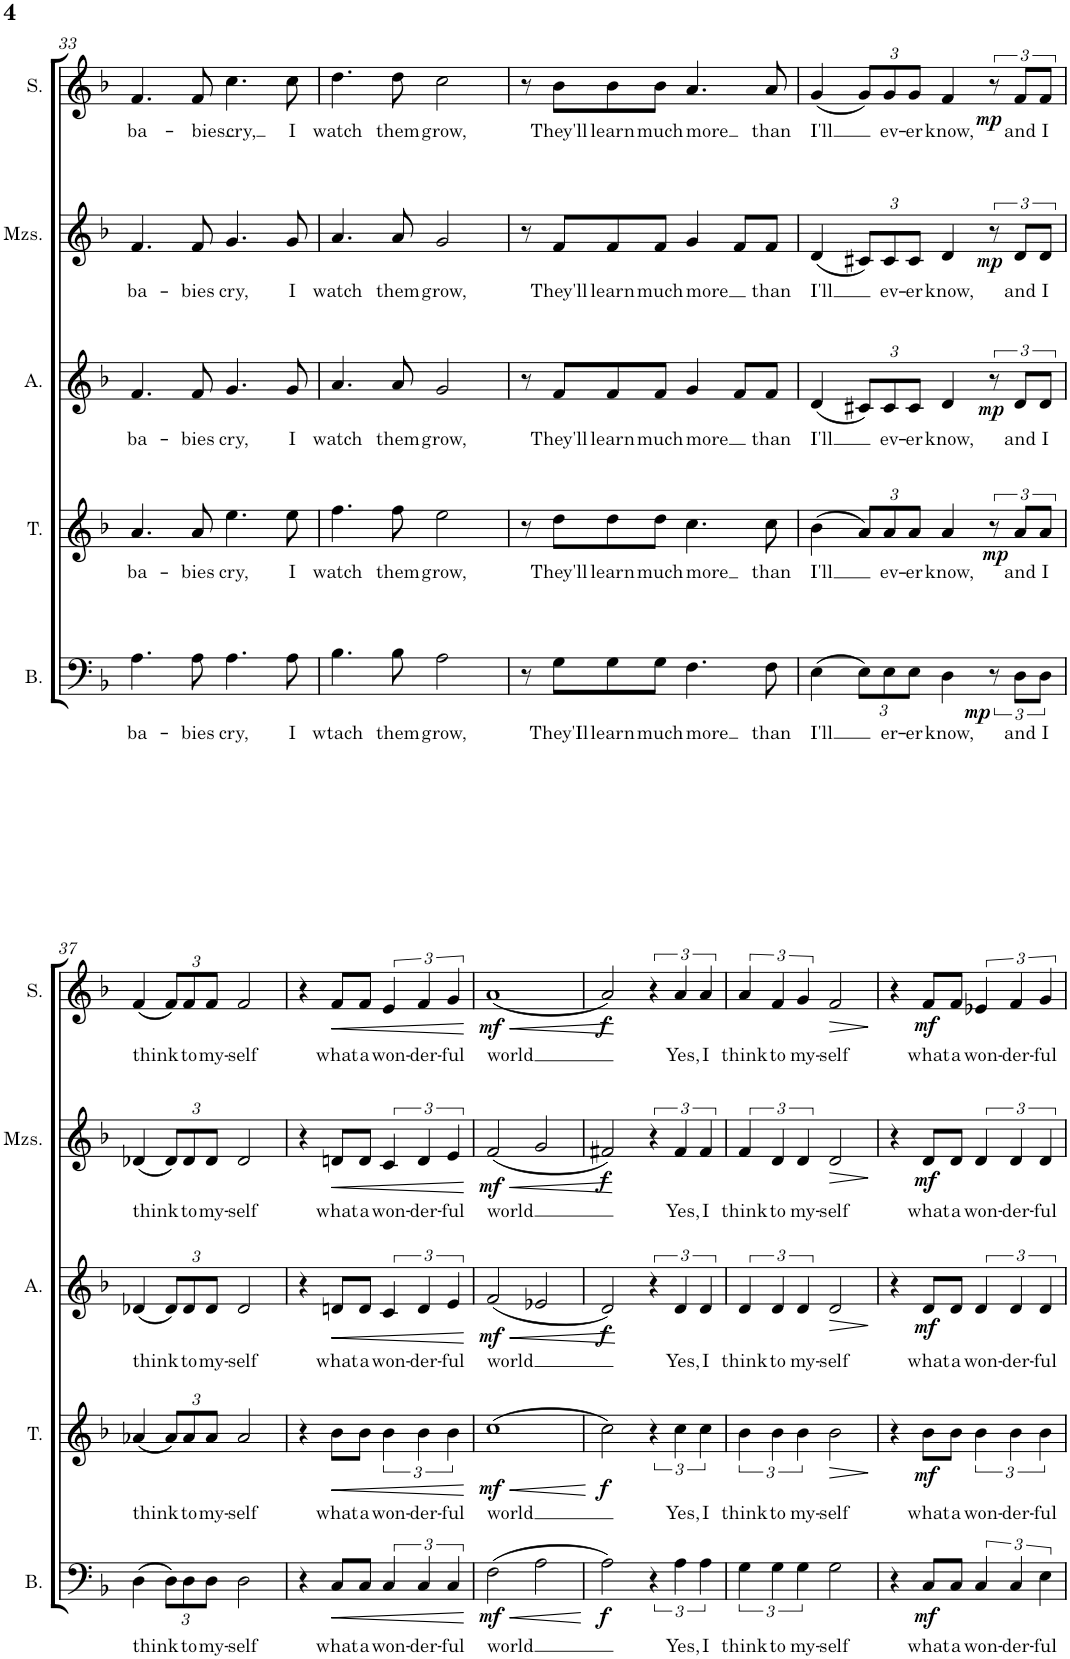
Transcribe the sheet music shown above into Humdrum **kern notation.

**kern	**text	**dynam	**kern	**text	**dynam	**kern	**text	**dynam	**kern	**text	**dynam	**kern	**text	**dynam
*part5	*part5	*part5	*part4	*part4	*part4	*part3	*part3	*part3	*part2	*part2	*part2	*part1	*part1	*part1
*staff5	*staff5	*staff5	*staff4	*staff4	*staff4	*staff3	*staff3	*staff3	*staff2	*staff2	*staff2	*staff1	*staff1	*staff1
*I"Bass	*	*	*I"Ténor	*	*	*I"Alto	*	*	*I"Mezzo-soprano	*	*	*I"Soprano	*	*
*I'B.	*	*	*I'T.	*	*	*I'A.	*	*	*I'Mzs.	*	*	*I'S.	*	*
!!LO:PB:g=z
*clefF4	*	*	*clefG2	*	*	*clefG2	*	*	*clefG2	*	*	*clefG2	*	*
*k[b-]	*	*	*k[b-]	*	*	*k[b-]	*	*	*k[b-]	*	*	*k[b-]	*	*
*M4/4	*	*	*M4/4	*	*	*M4/4	*	*	*M4/4	*	*	*M4/4	*	*
=33	=33	=33	=33	=33	=33	=33	=33	=33	=33	=33	=33	=33	=33	=33
!	!LO:LY:b	!	!	!LO:LY:b	!	!	!LO:LY:b	!	!	!LO:LY:b	!	!	!LO:LY:b	!
4.A\	ba-	.	4.a/	ba-	.	4.f/	ba-	.	4.f/	ba-	.	4.f/	ba-	.
!	!LO:LY:b	!	!	!LO:LY:b	!	!	!LO:LY:b	!	!	!LO:LY:b	!	!	!LO:LY:b	!
8A\	-bies	.	8a/	-bies	.	8f/	-bies	.	8f/	-bies	.	8f/	-bies	.
!	!LO:LY:b	!	!	!LO:LY:b	!	!	!LO:LY:b	!	!	!LO:LY:b	!	!	!LO:LY:b	!
4.A\	cry,	.	4.ee\	cry,	.	4.g/	cry,	.	4.g/	cry,	.	4.cc\	cry,	.
!	!LO:LY:b	!	!	!LO:LY:b	!	!	!LO:LY:b	!	!	!LO:LY:b	!	!	!LO:LY:b	!
8A\	I	.	8ee\	I	.	8g/	I	.	8g/	I	.	8cc\	I	.
=34	=34	=34	=34	=34	=34	=34	=34	=34	=34	=34	=34	=34	=34	=34
!	!LO:LY:b	!	!	!LO:LY:b	!	!	!LO:LY:b	!	!	!LO:LY:b	!	!	!LO:LY:b	!
4.B-\	wtach	.	4.ff\	watch	.	4.a/	watch	.	4.a/	watch	.	4.dd\	watch	.
!	!LO:LY:b	!	!	!LO:LY:b	!	!	!LO:LY:b	!	!	!LO:LY:b	!	!	!LO:LY:b	!
8B-\	them	.	8ff\	them	.	8a/	them	.	8a/	them	.	8dd\	them	.
!	!LO:LY:b	!	!	!LO:LY:b	!	!	!LO:LY:b	!	!	!LO:LY:b	!	!	!LO:LY:b	!
2A\	grow,	.	2ee\	grow,	.	2g/	grow,	.	2g/	grow,	.	2cc\	grow,	.
=35	=35	=35	=35	=35	=35	=35	=35	=35	=35	=35	=35	=35	=35	=35
8r	.	.	8r	.	.	8r	.	.	8r	.	.	8r	.	.
!	!LO:LY:b	!	!	!LO:LY:b	!	!	!LO:LY:b	!	!	!LO:LY:b	!	!	!LO:LY:b	!
8G\L	They'Il	.	8dd\L	They'll	.	8f/L	They'll	.	8f/L	They'll	.	8b-\L	They'll	.
!	!LO:LY:b	!	!	!LO:LY:b	!	!	!LO:LY:b	!	!	!LO:LY:b	!	!	!LO:LY:b	!
8G\	learn	.	8dd\	learn	.	8f/	learn	.	8f/	learn	.	8b-\	learn	.
!	!LO:LY:b	!	!	!LO:LY:b	!	!	!LO:LY:b	!	!	!LO:LY:b	!	!	!LO:LY:b	!
8G\J	much	.	8dd\J	much	.	8f/J	much	.	8f/J	much	.	8b-\J	much	.
!	!LO:LY:b	!	!	!LO:LY:b	!	!	!LO:LY:b	!	!	!LO:LY:b	!	!	!LO:LY:b	!
4.F\	more	.	4.cc\	more	.	4g/	more	.	4g/	more	.	4.a/	more	.
.	.	.	.	.	.	8f/L	.	.	8f/L	.	.	.	.	.
!	!LO:LY:b	!	!	!LO:LY:b	!	!	!LO:LY:b	!	!	!LO:LY:b	!	!	!LO:LY:b	!
8F\	than	.	8cc\	than	.	8f/J	than	.	8f/J	than	.	8a/	than	.
=36	=36	=36	=36	=36	=36	=36	=36	=36	=36	=36	=36	=36	=36	=36
!	!LO:LY:b	!	!	!LO:LY:b	!	!	!LO:LY:b	!	!	!LO:LY:b	!	!	!LO:LY:b	!
(4E\	I'll	.	(4b-\	I'll	.	(4d/	I'll	.	(4d/	I'll	.	(4g/	I'll	.
*Xbrackettup	*	*	*Xbrackettup	*	*	*Xbrackettup	*	*	*Xbrackettup	*	*	*Xbrackettup	*	*
12E\L)	.	.	12a/L)	.	.	12c#X/L)	.	.	12c#X/L)	.	.	12g/L)	.	.
!	!LO:LY:b	!	!	!LO:LY:b	!	!	!LO:LY:b	!	!	!LO:LY:b	!	!	!LO:LY:b	!
12E\	er-	.	12a/	ev-	.	12c#/	ev-	.	12c#/	ev-	.	12g/	ev-	.
!	!LO:LY:b	!	!	!LO:LY:b	!	!	!LO:LY:b	!	!	!LO:LY:b	!	!	!LO:LY:b	!
12E\J	-er	.	12a/J	-er	.	12c#/J	-er	.	12c#/J	-er	.	12g/J	-er	.
!	!LO:LY:b	!	!	!LO:LY:b	!	!	!LO:LY:b	!	!	!LO:LY:b	!	!	!LO:LY:b	!
4D\	know,	.	4a/	know,	.	4d/	know,	.	4d/	know,	.	4f/	know,	.
*brackettup	*	*	*brackettup	*	*	*brackettup	*	*	*brackettup	*	*	*brackettup	*	*
!	!	!LO:DY:b	!	!	!	!	!	!	!	!	!	!	!	!LO:DY:b
12r	.	mp	12r	.	.	12r	.	.	12r	.	.	12r	.	mp
!	!LO:LY:b	!	!	!LO:LY:b	!LO:DY:b	!	!LO:LY:b	!LO:DY:b	!	!LO:LY:b	!LO:DY:b	!	!LO:LY:b	!
12D\L	and	.	12a/L	and	mp	12d/L	and	mp	12d/L	and	mp	12f/L	and	.
!	!LO:LY:b	!	!	!LO:LY:b	!	!	!LO:LY:b	!	!	!LO:LY:b	!	!	!LO:LY:b	!
12D\J	I	.	12a/J	I	.	12d/J	I	.	12d/J	I	.	12f/J	I	.
!!LO:LB:g=z
=37	=37	=37	=37	=37	=37	=37	=37	=37	=37	=37	=37	=37	=37	=37
!	!LO:LY:b	!	!	!LO:LY:b	!	!	!LO:LY:b	!	!	!LO:LY:b	!	!	!LO:LY:b	!
(4D\	think	.	(4a-X/	think	.	(4d-X/	think	.	(4d-X/	think	.	(4f/	think	.
*Xbrackettup	*	*	*Xbrackettup	*	*	*Xbrackettup	*	*	*Xbrackettup	*	*	*Xbrackettup	*	*
12D\L)	.	.	12a-/L)	.	.	12d-/L)	.	.	12d-/L)	.	.	12f/L)	.	.
!	!LO:LY:b	!	!	!LO:LY:b	!	!	!LO:LY:b	!	!	!LO:LY:b	!	!	!LO:LY:b	!
12D\	to	.	12a-/	to	.	12d-/	to	.	12d-/	to	.	12f/	to	.
!	!LO:LY:b	!	!	!LO:LY:b	!	!	!LO:LY:b	!	!	!LO:LY:b	!	!	!LO:LY:b	!
12D\J	my-	.	12a-/J	my-	.	12d-/J	my-	.	12d-/J	my-	.	12f/J	my-	.
!	!LO:LY:b	!	!	!LO:LY:b	!	!	!LO:LY:b	!	!	!LO:LY:b	!	!	!LO:LY:b	!
2D\	-self	.	2a-/	-self	.	2d-/	-self	.	2d-/	-self	.	2f/	-self	.
=38	=38	=38	=38	=38	=38	=38	=38	=38	=38	=38	=38	=38	=38	=38
4r	.	.	4r	.	.	4r	.	.	4r	.	.	4r	.	.
!	!LO:LY:b	!LO:HP:b	!	!LO:LY:b	!LO:HP:b	!	!LO:LY:b	!LO:HP:b	!	!LO:LY:b	!LO:HP:b	!	!LO:LY:b	!LO:HP:b
8C/L	what	<	8b-\L	what	<	8dn/L	what	<	8dn/L	what	<	8f/L	what	<
!	!LO:LY:b	!	!	!LO:LY:b	!	!	!LO:LY:b	!	!	!LO:LY:b	!	!	!LO:LY:b	!
8C/J	a	.	8b-\J	a	.	8d/J	a	.	8d/J	a	.	8f/J	a	.
*brackettup	*	*	*	*	*	*	*	*	*	*	*	*	*	*
!	!LO:LY:b	!	!	!	!	!	!	!	!	!	!	!	!	!
*	*	*	*brackettup	*	*	*	*	*	*	*	*	*	*	*
!	!	!	!	!LO:LY:b	!	!	!	!	!	!	!	!	!	!
*	*	*	*	*	*	*brackettup	*	*	*	*	*	*	*	*
!	!	!	!	!	!	!	!LO:LY:b	!	!	!	!	!	!	!
*	*	*	*	*	*	*	*	*	*brackettup	*	*	*	*	*
!	!	!	!	!	!	!	!	!	!	!LO:LY:b	!	!	!	!
*	*	*	*	*	*	*	*	*	*	*	*	*brackettup	*	*
!	!	!	!	!	!	!	!	!	!	!	!	!	!LO:LY:b	!
6C/	won-	.	6b-\	won-	.	6c/	won-	.	6c/	won-	.	6e/	won-	.
!	!LO:LY:b	!	!	!LO:LY:b	!	!	!LO:LY:b	!	!	!LO:LY:b	!	!	!LO:LY:b	!
6C/	-der-	.	6b-\	-der-	.	6d/	-der-	.	6d/	-der-	.	6f/	-der-	.
!	!LO:LY:b	!	!	!LO:LY:b	!	!	!LO:LY:b	!	!	!LO:LY:b	!	!	!LO:LY:b	!
6C/	-ful	.	6b-\	-ful	.	6e/	-ful	.	6e/	-ful	.	6g/	-ful	.
.	.	[	.	.	[	.	.	[	.	.	[	.	.	[
=39	=39	=39	=39	=39	=39	=39	=39	=39	=39	=39	=39	=39	=39	=39
!	!LO:LY:b	!LO:HP:b	!	!LO:LY:b	!LO:HP:b	!	!LO:LY:b	!LO:HP:b	!	!LO:LY:b	!LO:HP:b	!	!LO:LY:b	!LO:HP:b
!	!	!LO:DY:n=1:b	!	!	!LO:DY:n=1:b	!	!	!LO:DY:n=1:b	!	!	!LO:DY:n=1:b	!	!	!LO:DY:n=1:b
(2F\	world	< mf	(1cc	world	< mf	(2f/	world	< mf	(2f/	world	< mf	(1a	world	< mf
2A\	.	.	.	.	.	2e-X/	.	.	2g/	.	.	.	.	.
.	.	[	.	.	[	.	.	.	.	.	.	.	.	.
=40	=40	=40	=40	=40	=40	=40	=40	=40	=40	=40	=40	=40	=40	=40
!	!	!LO:DY:b	!	!	!LO:DY:b	!	!	!LO:DY:b	!	!	!LO:DY:b	!	!	!LO:DY:b
2A\)	.	f	2cc\)	.	f	2d/)	.	f	2f#X/)	.	f	2a/)	.	f
6r	.	.	6r	.	.	6r	.	[	6r	.	[	6r	.	[
!	!LO:LY:b	!	!	!LO:LY:b	!	!	!LO:LY:b	!	!	!LO:LY:b	!	!	!LO:LY:b	!
6A\	Yes,	.	6cc\	Yes,	.	6d/	Yes,	.	6f#/	Yes,	.	6a/	Yes,	.
!	!LO:LY:b	!	!	!LO:LY:b	!	!	!LO:LY:b	!	!	!LO:LY:b	!	!	!LO:LY:b	!
6A\	I	.	6cc\	I	.	6d/	I	.	6f#/	I	.	6a/	I	.
=41	=41	=41	=41	=41	=41	=41	=41	=41	=41	=41	=41	=41	=41	=41
!	!LO:LY:b	!	!	!LO:LY:b	!	!	!LO:LY:b	!	!	!LO:LY:b	!	!	!LO:LY:b	!
6G\	think	.	6b-\	think	.	6d/	think	.	6f/	think	.	6a/	think	.
!	!LO:LY:b	!	!	!LO:LY:b	!	!	!LO:LY:b	!	!	!LO:LY:b	!	!	!LO:LY:b	!
6G\	to	.	6b-\	to	.	6d/	to	.	6d/	to	.	6f/	to	.
!	!LO:LY:b	!	!	!LO:LY:b	!	!	!LO:LY:b	!	!	!LO:LY:b	!	!	!LO:LY:b	!
6G\	my-	.	6b-\	my-	.	6d/	my-	.	6d/	my-	.	6g/	my-	.
!	!LO:LY:b	!	!	!LO:LY:b	!LO:HP:b	!	!LO:LY:b	!LO:HP:b	!	!LO:LY:b	!LO:HP:b	!	!LO:LY:b	!LO:HP:b
2G\	-self	.	2b-\	-self	>	2d/	-self	>	2d/	-self	>	2f/	-self	>
.	.	.	.	.	]	.	.	]	.	.	]	.	.	]
=42	=42	=42	=42	=42	=42	=42	=42	=42	=42	=42	=42	=42	=42	=42
4r	.	.	4r	.	.	4r	.	.	4r	.	.	4r	.	.
!	!LO:LY:b	!LO:DY:b	!	!LO:LY:b	!LO:DY:b	!	!LO:LY:b	!LO:DY:b	!	!LO:LY:b	!LO:DY:b	!	!LO:LY:b	!LO:DY:b
8C/L	what	mf	8b-\L	what	mf	8d/L	what	mf	8d/L	what	mf	8f/L	what	mf
!	!LO:LY:b	!	!	!LO:LY:b	!	!	!LO:LY:b	!	!	!LO:LY:b	!	!	!LO:LY:b	!
8C/J	a	.	8b-\J	a	.	8d/J	a	.	8d/J	a	.	8f/J	a	.
!	!LO:LY:b	!	!	!LO:LY:b	!	!	!LO:LY:b	!	!	!LO:LY:b	!	!	!LO:LY:b	!
6C/	won-	.	6b-\	won-	.	6d/	won-	.	6d/	won-	.	6e-X/	won-	.
!	!LO:LY:b	!	!	!LO:LY:b	!	!	!LO:LY:b	!	!	!LO:LY:b	!	!	!LO:LY:b	!
6C/	-der-	.	6b-\	-der-	.	6d/	-der-	.	6d/	-der-	.	6f/	-der-	.
!	!LO:LY:b	!	!	!LO:LY:b	!	!	!LO:LY:b	!	!	!LO:LY:b	!	!	!LO:LY:b	!
6E\	-ful	.	6b-\	-ful	.	6d/	-ful	.	6d/	-ful	.	6g/	-ful	.
=	=	=	=	=	=	=	=	=	=	=	=	=	=	=
*-	*-	*-	*-	*-	*-	*-	*-	*-	*-	*-	*-	*-	*-	*-
